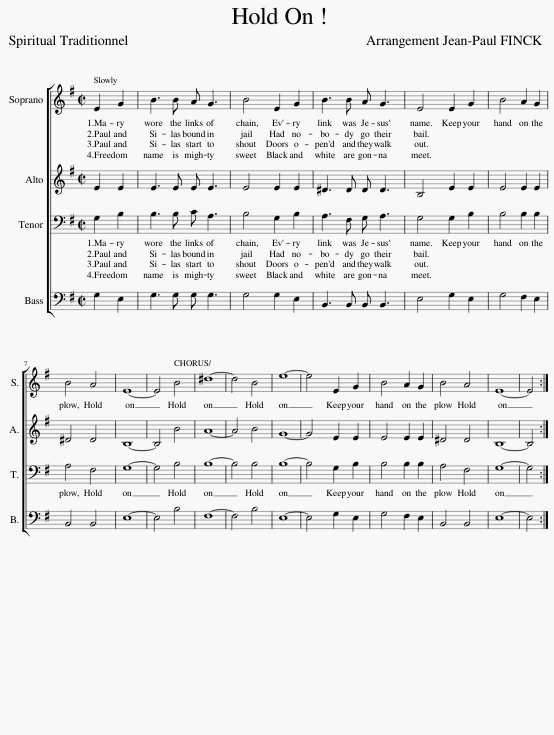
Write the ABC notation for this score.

X:1
%%score [ 1 2 3 4 ]
L:1/8
M:2/2
I:linebreak $
K:G
V:1 treble
V:2 treble
V:3 bass
V:4 bass
V:1
 E2 G2 | B3 B A G3 | B4 E2 G2 | B3 B A G3 | E4 E2 G2 | %5
 B4 A2 G2 |$ B4 A4 | E8- | E4 B4 | ^d8- | %10
 d4 B4 | e8- | e4 E2 G2 | B4 A2 G2 | B4 A4 | %15
 E8- | E4 :| %17
V:2
 E2 E2 | E3 E E E3 | E4 E2 E2 | ^D3 D D D3 | B,4 E2 E2 | %5
 E4 E2 E2 |$ ^D4 D4 | B,8- | B,4 B4 | A8- | %10
 A4 B4 | G8- | G4 E2 E2 | E4 E2 E2 | ^D4 D4 | %15
 B,8- | B,4 :| %17
V:3
 G,2 B,2 | B,3 B, C A,3 | B,4 G,2 B,2 | A,3 F, G, A,3 | G,4 G,2 B,2 | %5
 B,4 B,2 B,2 |$ A,4 F,4 | G,8- | G,4 B,4 | B,8- | %10
 B,4 B,4 | B,8- | B,4 G,2 B,2 | B,4 B,2 B,2 | A,4 F,4 | %15
 G,8- | G,4 :| %17
V:4
 G,2 E,2 | G,3 G, G, G,3 | G,4 G,2 E,2 | B,,3 B,, B,, B,,3 | E,4 G,2 E,2 | %5
 G,4 F,2 E,2 |$ B,,4 B,,4 | E,8- | E,4 B,4 | F,8- | %10
 F,4 B,4 | E,8- | E,4 G,2 E,2 | G,4 F,2 E,2 | B,,4 B,,4 | %15
 E,8- | E,4 :| %17
